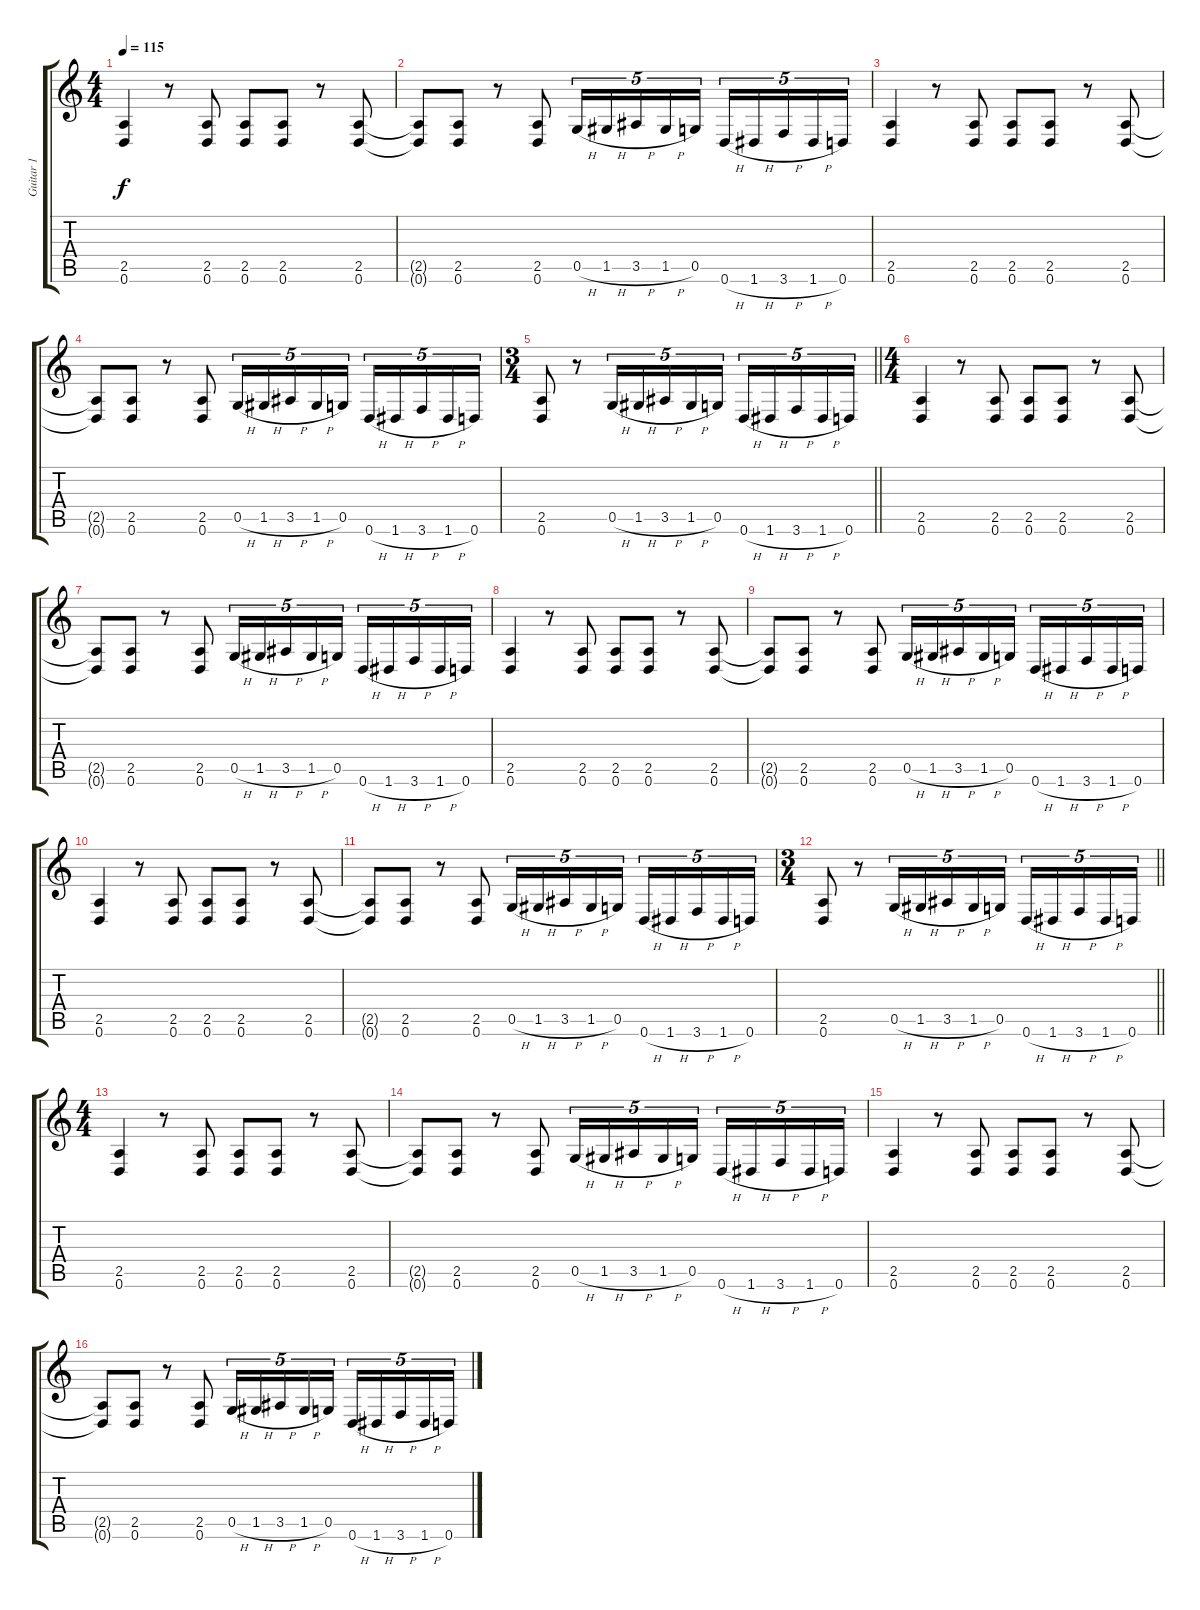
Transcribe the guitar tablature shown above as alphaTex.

\track ("Guitar 1" "Guitar 1") {instrument distortionguitar}
\staff {score tabs}
\tuning (D4 A3 F3 C3 G2 D2) {hide}
\ts (4 4)
\tempo 115
\clef g2
\ks c
(2.5 0.6).4{dy f} r.8 (2.5 0.6).8 (2.5 0.6).8 (2.5 0.6).8 r.8 (2.5 0.6).8 |
(2.5{t} 0.6{t}).8 (2.5 0.6).8 r.8 (2.5 0.6).8 0.5{h}.16{tu (5 4)} 1.5{h}.16{tu (5 4)} 3.5{h}.16{tu (5 4)} 1.5{h}.16{tu (5 4)} 0.5.16{tu (5 4)} 0.6{h}.16{tu (5 4)} 1.6{h}.16{tu (5 4)} 3.6{h}.16{tu (5 4)} 1.6{h}.16{tu (5 4)} 0.6.16{tu (5 4)} |
(2.5 0.6).4 r.8 (2.5 0.6).8 (2.5 0.6).8 (2.5 0.6).8 r.8 (2.5 0.6).8 |
(2.5{t} 0.6{t}).8 (2.5 0.6).8 r.8 (2.5 0.6).8 0.5{h}.16{tu (5 4)} 1.5{h}.16{tu (5 4)} 3.5{h}.16{tu (5 4)} 1.5{h}.16{tu (5 4)} 0.5.16{tu (5 4)} 0.6{h}.16{tu (5 4)} 1.6{h}.16{tu (5 4)} 3.6{h}.16{tu (5 4)} 1.6{h}.16{tu (5 4)} 0.6.16{tu (5 4)} |
\ts (3 4)
\barLineRight lightlight
(2.5 0.6).8 r.8 0.5{h}.16{tu (5 4)} 1.5{h}.16{tu (5 4)} 3.5{h}.16{tu (5 4)} 1.5{h}.16{tu (5 4)} 0.5.16{tu (5 4)} 0.6{h}.16{tu (5 4)} 1.6{h}.16{tu (5 4)} 3.6{h}.16{tu (5 4)} 1.6{h}.16{tu (5 4)} 0.6.16{tu (5 4)} |
\ts (4 4)
(2.5 0.6).4 r.8 (2.5 0.6).8 (2.5 0.6).8 (2.5 0.6).8 r.8 (2.5 0.6).8 |
(2.5{t} 0.6{t}).8 (2.5 0.6).8 r.8 (2.5 0.6).8 0.5{h}.16{tu (5 4)} 1.5{h}.16{tu (5 4)} 3.5{h}.16{tu (5 4)} 1.5{h}.16{tu (5 4)} 0.5.16{tu (5 4)} 0.6{h}.16{tu (5 4)} 1.6{h}.16{tu (5 4)} 3.6{h}.16{tu (5 4)} 1.6{h}.16{tu (5 4)} 0.6.16{tu (5 4)} |
(2.5 0.6).4 r.8 (2.5 0.6).8 (2.5 0.6).8 (2.5 0.6).8 r.8 (2.5 0.6).8 |
(2.5{t} 0.6{t}).8 (2.5 0.6).8 r.8 (2.5 0.6).8 0.5{h}.16{tu (5 4)} 1.5{h}.16{tu (5 4)} 3.5{h}.16{tu (5 4)} 1.5{h}.16{tu (5 4)} 0.5.16{tu (5 4)} 0.6{h}.16{tu (5 4)} 1.6{h}.16{tu (5 4)} 3.6{h}.16{tu (5 4)} 1.6{h}.16{tu (5 4)} 0.6.16{tu (5 4)} |
(2.5 0.6).4 r.8 (2.5 0.6).8 (2.5 0.6).8 (2.5 0.6).8 r.8 (2.5 0.6).8 |
(2.5{t} 0.6{t}).8 (2.5 0.6).8 r.8 (2.5 0.6).8 0.5{h}.16{tu (5 4)} 1.5{h}.16{tu (5 4)} 3.5{h}.16{tu (5 4)} 1.5{h}.16{tu (5 4)} 0.5.16{tu (5 4)} 0.6{h}.16{tu (5 4)} 1.6{h}.16{tu (5 4)} 3.6{h}.16{tu (5 4)} 1.6{h}.16{tu (5 4)} 0.6.16{tu (5 4)} |
\ts (3 4)
\barLineRight lightlight
(2.5 0.6).8 r.8 0.5{h}.16{tu (5 4)} 1.5{h}.16{tu (5 4)} 3.5{h}.16{tu (5 4)} 1.5{h}.16{tu (5 4)} 0.5.16{tu (5 4)} 0.6{h}.16{tu (5 4)} 1.6{h}.16{tu (5 4)} 3.6{h}.16{tu (5 4)} 1.6{h}.16{tu (5 4)} 0.6.16{tu (5 4)} |
\ts (4 4)
(2.5 0.6).4 r.8 (2.5 0.6).8 (2.5 0.6).8 (2.5 0.6).8 r.8 (2.5 0.6).8 |
(2.5{t} 0.6{t}).8 (2.5 0.6).8 r.8 (2.5 0.6).8 0.5{h}.16{tu (5 4)} 1.5{h}.16{tu (5 4)} 3.5{h}.16{tu (5 4)} 1.5{h}.16{tu (5 4)} 0.5.16{tu (5 4)} 0.6{h}.16{tu (5 4)} 1.6{h}.16{tu (5 4)} 3.6{h}.16{tu (5 4)} 1.6{h}.16{tu (5 4)} 0.6.16{tu (5 4)} |
(2.5 0.6).4 r.8 (2.5 0.6).8 (2.5 0.6).8 (2.5 0.6).8 r.8 (2.5 0.6).8 |
(2.5{t} 0.6{t}).8 (2.5 0.6).8 r.8 (2.5 0.6).8 0.5{h}.16{tu (5 4)} 1.5{h}.16{tu (5 4)} 3.5{h}.16{tu (5 4)} 1.5{h}.16{tu (5 4)} 0.5.16{tu (5 4)} 0.6{h}.16{tu (5 4)} 1.6{h}.16{tu (5 4)} 3.6{h}.16{tu (5 4)} 1.6{h}.16{tu (5 4)} 0.6.16{tu (5 4)}
